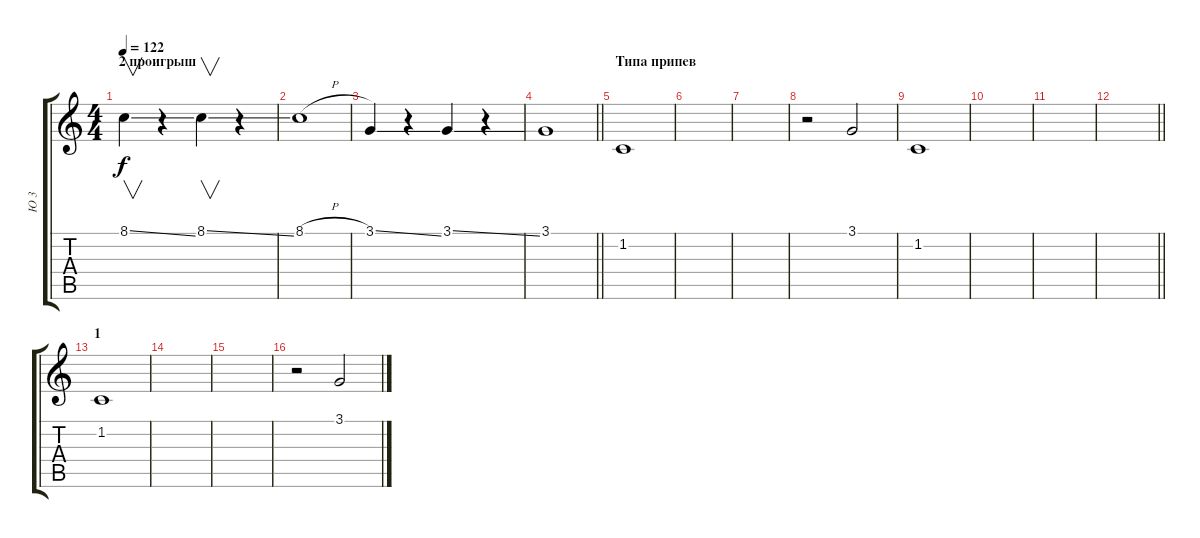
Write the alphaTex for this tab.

\track ("Ю 3" "Ю 3") {instrument pad4choir}
\staff {score tabs}
\tuning (E4 B3 G3 D3 A2 E2) {hide}
\ts (4 4)
\section ("" "2 проигрыш")
\tempo 122
\clef g2
\ks c
8.1{ss}.4{v dy f} r.4 8.1{ss}.4{v} r.4 |
8.1{h}.1 |
3.1{ss}.4 r.4 3.1{ss}.4 r.4 |
\barLineRight lightlight
3.1.1 |
\section ("" "Типа припев")
1.2.1 |
|
|
r.2 3.1.2 |
1.2.1 |
|
|
\barLineRight lightlight
|
\section ("" "1")
1.2.1 |
|
|
r.2 3.1.2
